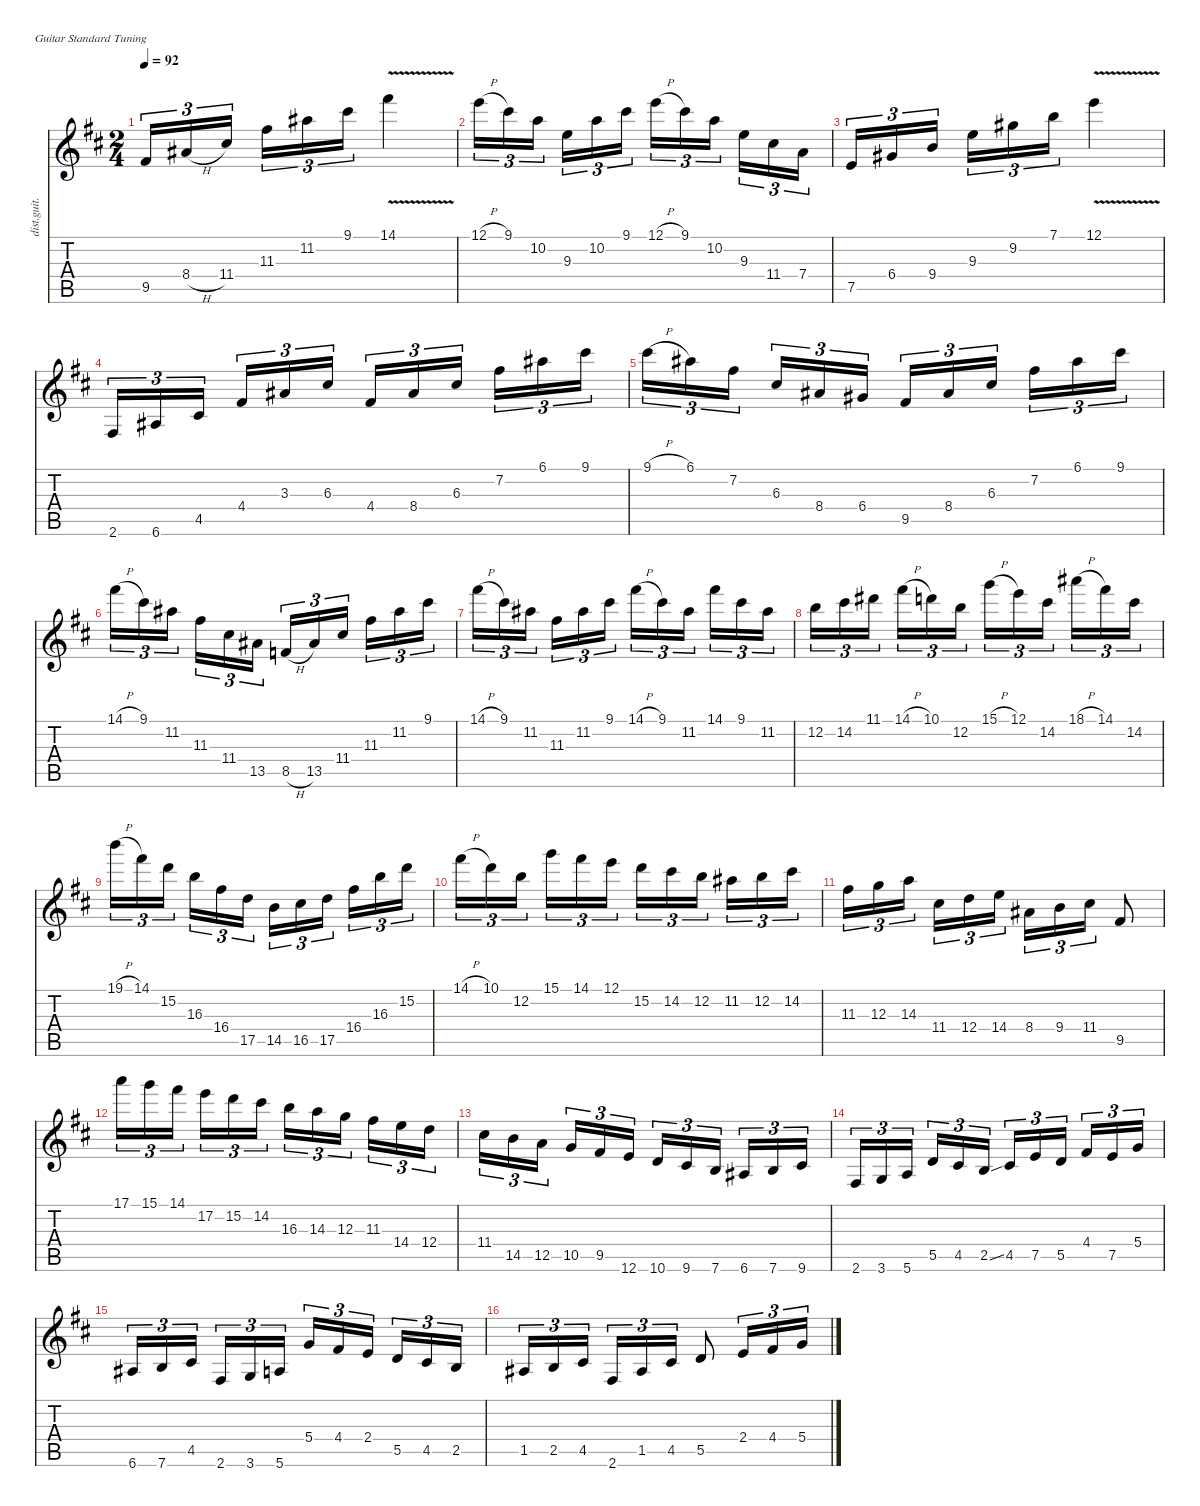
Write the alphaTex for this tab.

\defaultSystemsLayout 4
\hideDynamics
\bracketExtendMode nobrackets
\otherSystemsTrackNameOrientation horizontal
\track ("Jason Becker Lead 1" "dist.guit.") {instrument distortionguitar}
\staff {score tabs}
\tuning (E4 B3 G3 D3 A2 E2)
\ts (2 4)
\tempo 92
\clef g2
\ks d
9.5{acc #}.16{tu (3 2) dy mf beam Up} 8.4{h acc #}.16{tu (3 2) beam Up} 11.4{acc #}.16{tu (3 2) beam Up} 11.3{acc #}.16{tu (3 2) beam Down} 11.2{acc #}.16{tu (3 2) beam Down} 9.1{acc #}.16{tu (3 2) beam Down} 14.1{v acc #}.4{beam Down} |
12.1{h acc forcenatural}.16{tu (3 2) beam Down} 9.1{acc #}.16{tu (3 2) beam Down} 10.2{acc forcenatural}.16{tu (3 2) beam Down} 9.3{acc forcenatural}.16{tu (3 2) beam Down} 10.2{acc forcenatural}.16{tu (3 2) beam Down} 9.1{acc #}.16{tu (3 2) beam Down} 12.1{h acc forcenatural}.16{tu (3 2) beam Down} 9.1{acc #}.16{tu (3 2) beam Down} 10.2{acc forcenatural}.16{tu (3 2) beam Down} 9.3{acc forcenatural}.16{tu (3 2) beam Down} 11.4{acc #}.16{tu (3 2) beam Down} 7.4{acc forcenatural}.16{tu (3 2) beam Down} |
7.5{acc forcenatural}.16{tu (3 2) beam Up} 6.4{acc #}.16{tu (3 2) beam Up} 9.4{acc forcenatural}.16{tu (3 2) beam Up} 9.3{acc forcenatural}.16{tu (3 2) beam Down} 9.2{acc #}.16{tu (3 2) beam Down} 7.1{acc forcenatural}.16{tu (3 2) beam Down} 12.1{v acc forcenatural}.4{beam Down} |
2.6{acc #}.16{tu (3 2) beam Up} 6.6{acc #}.16{tu (3 2) beam Up} 4.5{acc #}.16{tu (3 2) beam Up} 4.4{acc #}.16{tu (3 2) beam Up} 3.3{acc #}.16{tu (3 2) beam Up} 6.3{acc #}.16{tu (3 2) beam Up} 4.4{acc #}.16{tu (3 2) beam Up} 8.4{acc #}.16{tu (3 2) beam Up} 6.3{acc #}.16{tu (3 2) beam Up} 7.2{acc #}.16{tu (3 2) beam Down} 6.1{acc #}.16{tu (3 2) beam Down} 9.1{acc #}.16{tu (3 2) beam Down} |
9.1{h acc #}.16{tu (3 2) beam Down} 6.1{acc #}.16{tu (3 2) beam Down} 7.2{acc #}.16{tu (3 2) beam Down} 6.3{acc #}.16{tu (3 2) beam Up} 8.4{acc #}.16{tu (3 2) beam Up} 6.4{acc #}.16{tu (3 2) beam Up} 9.5{acc #}.16{tu (3 2) beam Up} 8.4{acc #}.16{tu (3 2) beam Up} 6.3{acc #}.16{tu (3 2) beam Up} 7.2{acc #}.16{tu (3 2) beam Down} 6.1{acc #}.16{tu (3 2) beam Down} 9.1{acc #}.16{tu (3 2) beam Down} |
14.1{h acc #}.16{tu (3 2) beam Down} 9.1{acc #}.16{tu (3 2) beam Down} 11.2{acc #}.16{tu (3 2) beam Down} 11.3{acc #}.16{tu (3 2) beam Down} 11.4{acc #}.16{tu (3 2) beam Down} 13.5{acc #}.16{tu (3 2) beam Down} 8.5{h acc forcenatural}.16{tu (3 2) beam Up} 13.5{acc #}.16{tu (3 2) beam Up} 11.4{acc #}.16{tu (3 2) beam Up} 11.3{acc #}.16{tu (3 2) beam Down} 11.2{acc #}.16{tu (3 2) beam Down} 9.1{acc #}.16{tu (3 2) beam Down} |
14.1{h acc #}.16{tu (3 2) beam Down} 9.1{acc #}.16{tu (3 2) beam Down} 11.2{acc #}.16{tu (3 2) beam Down} 11.3{acc #}.16{tu (3 2) beam Down} 11.2{acc #}.16{tu (3 2) beam Down} 9.1{acc #}.16{tu (3 2) beam Down} 14.1{h acc #}.16{tu (3 2) beam Down} 9.1{acc #}.16{tu (3 2) beam Down} 11.2{acc #}.16{tu (3 2) beam Down} 14.1{acc #}.16{tu (3 2) beam Down} 9.1{acc #}.16{tu (3 2) beam Down} 11.2{acc #}.16{tu (3 2) beam Down} |
12.2{acc forcenatural}.16{tu (3 2) beam Down} 14.2{acc #}.16{tu (3 2) beam Down} 11.1{acc #}.16{tu (3 2) beam Down} 14.1{h acc #}.16{tu (3 2) beam Down} 10.1{acc forcenatural}.16{tu (3 2) beam Down} 12.2{acc forcenatural}.16{tu (3 2) beam Down} 15.1{h acc forcenatural}.16{tu (3 2) beam Down} 12.1{acc forcenatural}.16{tu (3 2) beam Down} 14.2{acc #}.16{tu (3 2) beam Down} 18.1{h acc #}.16{tu (3 2) beam Down} 14.1{acc #}.16{tu (3 2) beam Down} 14.2{acc #}.16{tu (3 2) beam Down} |
19.1{h acc forcenatural}.16{tu (3 2) beam Down} 14.1{acc #}.16{tu (3 2) beam Down} 15.2{acc forcenatural}.16{tu (3 2) beam Down} 16.3{acc forcenatural}.16{tu (3 2) beam Down} 16.4{acc #}.16{tu (3 2) beam Down} 17.5{acc forcenatural}.16{tu (3 2) beam Down} 14.5{acc forcenatural}.16{tu (3 2) beam Down} 16.5{acc #}.16{tu (3 2) beam Down} 17.5{acc forcenatural}.16{tu (3 2) beam Down} 16.4{acc #}.16{tu (3 2) beam Down} 16.3{acc forcenatural}.16{tu (3 2) beam Down} 15.2{acc forcenatural}.16{tu (3 2) beam Down} |
14.1{h acc #}.16{tu (3 2) beam Down} 10.1{acc forcenatural}.16{tu (3 2) beam Down} 12.2{acc forcenatural}.16{tu (3 2) beam Down} 15.1{acc forcenatural}.16{tu (3 2) beam Down} 14.1{acc #}.16{tu (3 2) beam Down} 12.1{acc forcenatural}.16{tu (3 2) beam Down} 15.2{acc forcenatural}.16{tu (3 2) beam Down} 14.2{acc #}.16{tu (3 2) beam Down} 12.2{acc forcenatural}.16{tu (3 2) beam Down} 11.2{acc #}.16{tu (3 2) beam Down} 12.2{acc forcenatural}.16{tu (3 2) beam Down} 14.2{acc #}.16{tu (3 2) beam Down} |
11.3{acc #}.16{tu (3 2) beam Down} 12.3{acc forcenatural}.16{tu (3 2) beam Down} 14.3{acc forcenatural}.16{tu (3 2) beam Down} 11.4{acc #}.16{tu (3 2) beam Down} 12.4{acc forcenatural}.16{tu (3 2) beam Down} 14.4{acc forcenatural}.16{tu (3 2) beam Down} 8.4{acc #}.16{tu (3 2) beam Down} 9.4{acc forcenatural}.16{tu (3 2) beam Down} 11.4{acc #}.16{tu (3 2) beam Down} 9.5{acc #}.8{beam Up} |
17.1{acc forcenatural}.16{tu (3 2) beam Down} 15.1{acc forcenatural}.16{tu (3 2) beam Down} 14.1{acc #}.16{tu (3 2) beam Down} 17.2{acc forcenatural}.16{tu (3 2) beam Down} 15.2{acc forcenatural}.16{tu (3 2) beam Down} 14.2{acc #}.16{tu (3 2) beam Down} 16.3{acc forcenatural}.16{tu (3 2) beam Down} 14.3{acc forcenatural}.16{tu (3 2) beam Down} 12.3{acc forcenatural}.16{tu (3 2) beam Down} 11.3{acc #}.16{tu (3 2) beam Down} 14.4{acc forcenatural}.16{tu (3 2) beam Down} 12.4{acc forcenatural}.16{tu (3 2) beam Down} |
11.4{acc #}.16{tu (3 2) beam Down} 14.5{acc forcenatural}.16{tu (3 2) beam Down} 12.5{acc forcenatural}.16{tu (3 2) beam Down} 10.5{acc forcenatural}.16{tu (3 2) beam Up} 9.5{acc #}.16{tu (3 2) beam Up} 12.6{acc forcenatural}.16{tu (3 2) beam Up} 10.6{acc forcenatural}.16{tu (3 2) beam Up} 9.6{acc #}.16{tu (3 2) beam Up} 7.6{acc forcenatural}.16{tu (3 2) beam Up} 6.6{acc #}.16{tu (3 2) beam Up} 7.6{acc forcenatural}.16{tu (3 2) beam Up} 9.6{acc #}.16{tu (3 2) beam Up} |
2.6{acc #}.16{tu (3 2) beam Up} 3.6{acc forcenatural}.16{tu (3 2) beam Up} 5.6{acc forcenatural}.16{tu (3 2) beam Up} 5.5{acc forcenatural}.16{tu (3 2) beam Up} 4.5{acc #}.16{tu (3 2) beam Up} 2.5{ss acc forcenatural}.16{tu (3 2) beam Up} 4.5{acc #}.16{tu (3 2) beam Up} 7.5{acc forcenatural}.16{tu (3 2) beam Up} 5.5{acc forcenatural}.16{tu (3 2) beam Up} 4.4{acc #}.16{tu (3 2) beam Up} 7.5{acc forcenatural}.16{tu (3 2) beam Up} 5.4{acc forcenatural}.16{tu (3 2) beam Up} |
6.6{acc #}.16{tu (3 2) beam Up} 7.6{acc forcenatural}.16{tu (3 2) beam Up} 4.5{acc #}.16{tu (3 2) beam Up} 2.6{acc #}.16{tu (3 2) beam Up} 3.6{acc forcenatural}.16{tu (3 2) beam Up} 5.6{acc forcenatural}.16{tu (3 2) beam Up} 5.4{acc forcenatural}.16{tu (3 2) beam Up} 4.4{acc #}.16{tu (3 2) beam Up} 2.4{acc forcenatural}.16{tu (3 2) beam Up} 5.5{acc forcenatural}.16{tu (3 2) beam Up} 4.5{acc #}.16{tu (3 2) beam Up} 2.5{acc forcenatural}.16{tu (3 2) beam Up} |
1.5{acc #}.16{tu (3 2) beam Up} 2.5{acc forcenatural}.16{tu (3 2) beam Up} 4.5{acc #}.16{tu (3 2) beam Up} 2.6{acc #}.16{tu (3 2) beam Up} 1.5{acc #}.16{tu (3 2) beam Up} 4.5{acc #}.16{tu (3 2) beam Up} 5.5{acc forcenatural}.8{beam Up} 2.4{acc forcenatural}.16{tu (3 2) beam Up} 4.4{acc #}.16{tu (3 2) beam Up} 5.4{acc forcenatural}.16{tu (3 2) beam Up}
